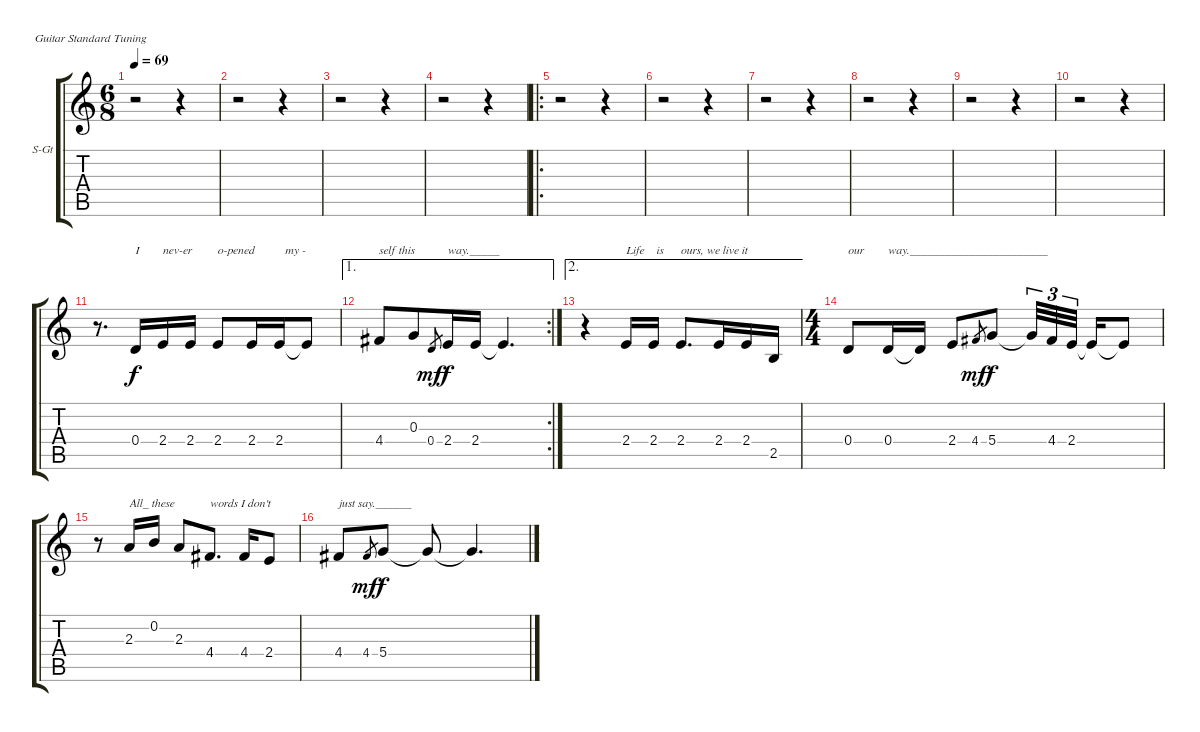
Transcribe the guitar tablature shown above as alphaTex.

\bracketExtendMode groupsimilarinstruments
\firstSystemTrackNameOrientation horizontal
\otherSystemsTrackNameOrientation horizontal
\track ("Vocals" "S-Gt") {instrument violin}
\staff {score tabs}
\tuning (E4 B3 G3 D3 A2 E2)
\displaytranspose 12
\ts (6 8)
\tempo 69
\clef g2
\ks c
r.2{dy f} r.4 |
r.2 r.4 |
r.2 r.4 |
r.2 r.4 |
\ro
r.2 r.4 |
r.2 r.4 |
r.2 r.4 |
r.2 r.4 |
r.2 r.4 |
r.2 r.4 |
r.8{d} 0.4.16{txt "I"} 2.4.16{txt "nev-er"} 2.4.16 2.4.8{txt "o-pened"} 2.4.16 2.4.16{txt "  my -"} 2.4{t}.8 |
\ae 1
\rc 2
4.4.8{txt "self this"} 0.3.8 0.4.8{gr dy mf} 2.4.16{txt "way._____" dy f} 2.4.16 2.4{t}.4{d} |
\ae 2
r.4 2.4.16{txt "Life"} 2.4.16{txt " is"} 2.4.8{d txt "ours, we live it"} 2.4.16 2.4.16 2.5.16 |
\ts (4 4)
0.4.8{txt "our"} 0.4.16{txt "way._______________________"} 0.4{t}.16 2.4.8 4.4.8{gr dy mf} 5.4.8{dy f} 5.4{t}.32{tu (3 2)} 4.4.32{tu (3 2)} 2.4.32{tu (3 2)} 2.4{t}.16 2.4{t}.8 |
r.8 2.3.16{txt "All_ these"} 0.2.16 2.3.8 4.4.8{d txt "words I don't"} 4.4.16 2.4.8 |
4.4.8{txt "just say.______"} 4.4.8{gr dy mf} 5.4.8{dy f} 5.4{t}.8 5.4{t}.4{d}
